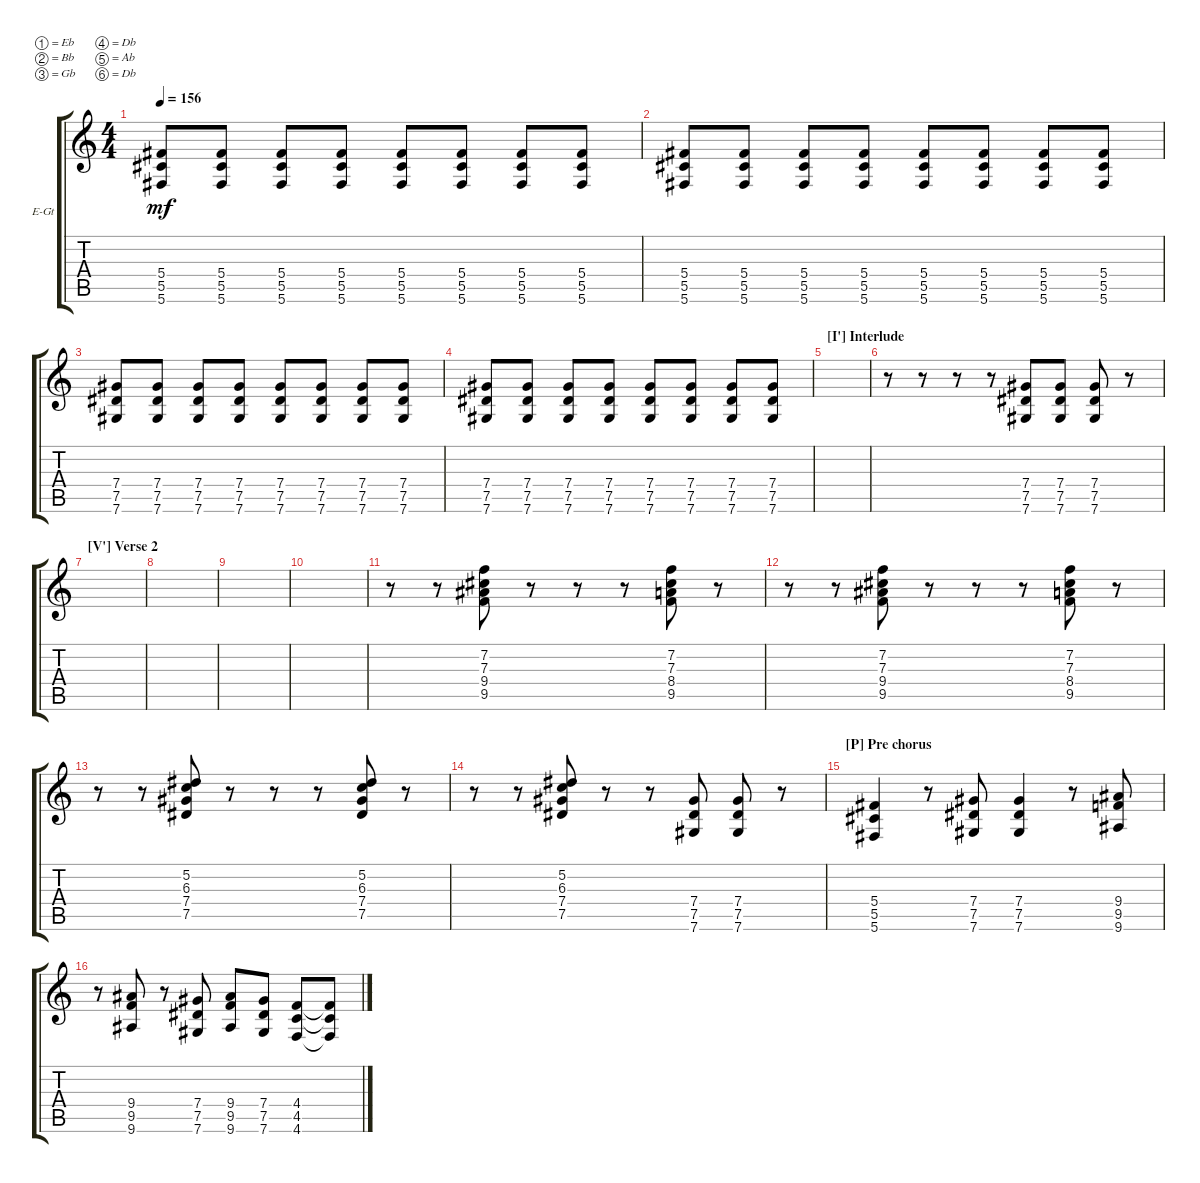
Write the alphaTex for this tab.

\defaultSystemsLayout 4
\bracketExtendMode groupsimilarinstruments
\firstSystemTrackNameOrientation horizontal
\otherSystemsTrackNameOrientation horizontal
\track ("Rythm" "E-Gt") {instrument distortionguitar}
\staff {score tabs}
\tuning (Eb4 Bb3 Gb3 Db3 Ab2 Db2)
\ts (4 4)
\tempo 156
\clef g2
\ks c
(5.6 5.5 5.4).8{dy mf} (5.6 5.5 5.4).8 (5.6 5.5 5.4).8 (5.6 5.5 5.4).8 (5.6 5.5 5.4).8 (5.6 5.5 5.4).8 (5.6 5.5 5.4).8 (5.6 5.5 5.4).8 |
(5.6 5.5 5.4).8 (5.6 5.5 5.4).8 (5.6 5.5 5.4).8 (5.6 5.5 5.4).8 (5.6 5.5 5.4).8 (5.6 5.5 5.4).8 (5.6 5.5 5.4).8 (5.6 5.5 5.4).8 |
(7.6 7.5 7.4).8 (7.6 7.5 7.4).8 (7.6 7.5 7.4).8 (7.6 7.5 7.4).8 (7.6 7.5 7.4).8 (7.6 7.5 7.4).8 (7.6 7.5 7.4).8 (7.6 7.5 7.4).8 |
(7.6 7.5 7.4).8 (7.6 7.5 7.4).8 (7.6 7.5 7.4).8 (7.6 7.5 7.4).8 (7.6 7.5 7.4).8 (7.6 7.5 7.4).8 (7.6 7.5 7.4).8 (7.6 7.5 7.4).8 |
\section ("I'" "Interlude")
|
r.8 r.8 r.8 r.8 (7.6 7.5 7.4).8 (7.6 7.5 7.4).8 (7.6 7.5 7.4).8 r.8 |
\section ("V'" "Verse 2")
|
|
|
|
r.8 r.8 (7.2 7.3 9.4 9.5).8 r.8 r.8 r.8 (9.5 8.4 7.3 7.2).8 r.8 |
r.8 r.8 (7.2 7.3 9.4 9.5).8 r.8 r.8 r.8 (9.5 8.4 7.3 7.2).8 r.8 |
r.8 r.8 (7.4 7.5 6.3 5.2).8 r.8 r.8 r.8 (5.2 6.3 7.4 7.5).8 r.8 |
r.8 r.8 (7.5 7.4 6.3 5.2).8 r.8 r.8 (7.6 7.5 7.4).8 (7.5 7.6 7.4).8 r.8 |
\section ("P" "Pre chorus")
(5.6 5.5 5.4).4 r.8 (7.6 7.5 7.4).8 (7.6 7.4 7.5).4 r.8 (9.4 9.5 9.6).8 |
r.8 (9.6 9.5 9.4).8 r.8 (7.6 7.5 7.4).8 (9.4 9.5 9.6).8 (7.6 7.5 7.4).8 (4.4 4.5 4.6).8 (4.6{t} 4.5{t} 4.4{t}).8
